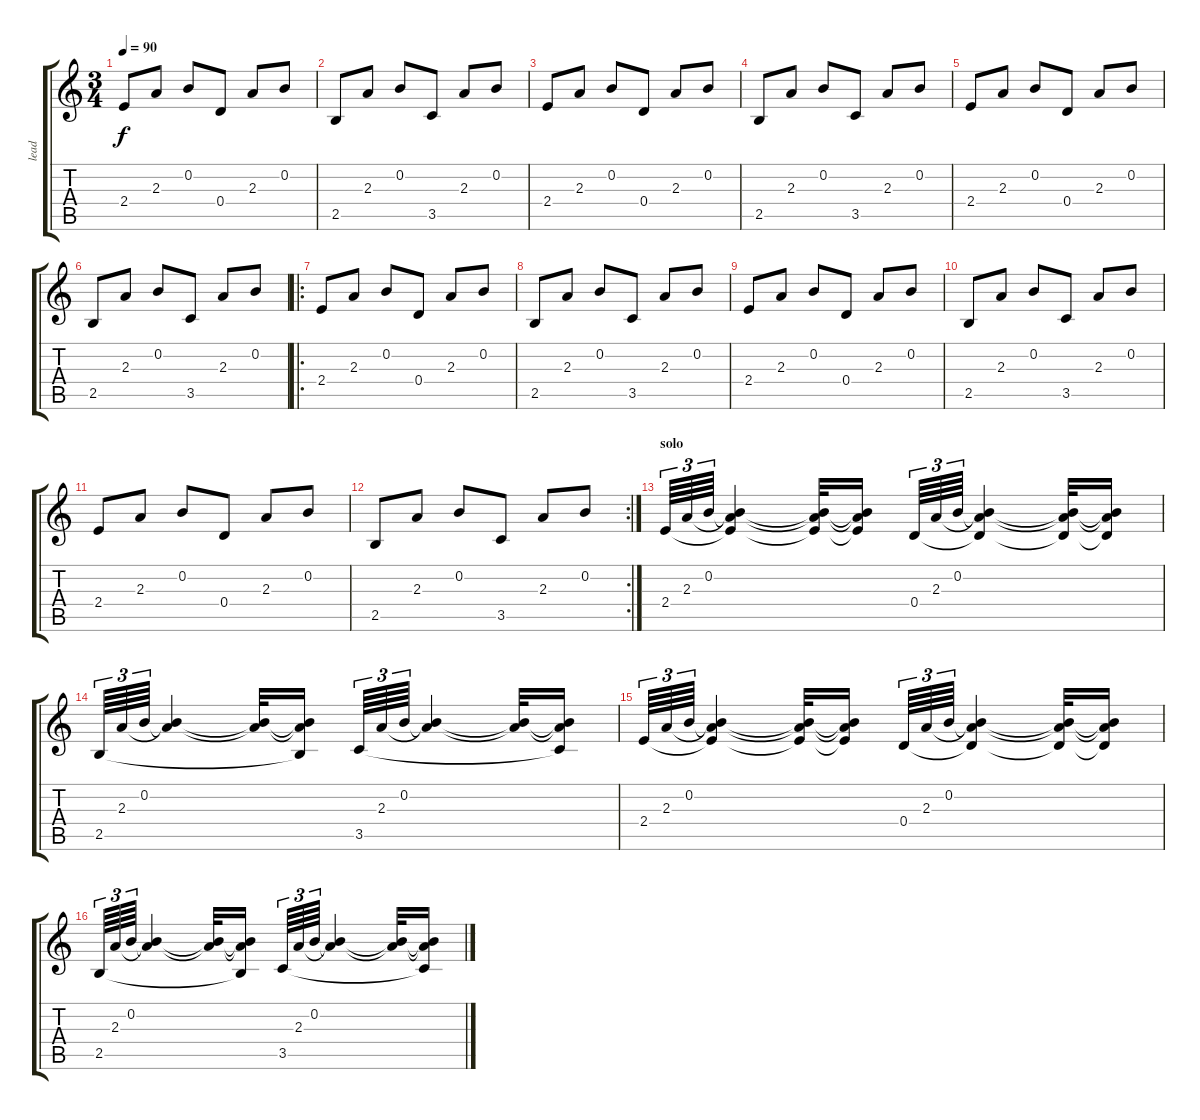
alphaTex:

\track ("lead" "lead") {instrument acousticguitarsteel}
\staff {score tabs}
\tuning (E4 B3 G3 D3 A2 E2) {hide}
\ts (3 4)
\tempo 90
\clef g2
\ks c
2.4.8{dy f} 2.3.8 0.2.8 0.4.8 2.3.8 0.2.8 |
2.5.8 2.3.8 0.2.8 3.5.8 2.3.8 0.2.8 |
2.4.8 2.3.8 0.2.8 0.4.8 2.3.8 0.2.8 |
2.5.8 2.3.8 0.2.8 3.5.8 2.3.8 0.2.8 |
2.4.8 2.3.8 0.2.8 0.4.8 2.3.8 0.2.8 |
2.5.8 2.3.8 0.2.8 3.5.8 2.3.8 0.2.8 |
\ro
2.4.8 2.3.8 0.2.8 0.4.8 2.3.8 0.2.8 |
2.5.8 2.3.8 0.2.8 3.5.8 2.3.8 0.2.8 |
2.4.8 2.3.8 0.2.8 0.4.8 2.3.8 0.2.8 |
2.5.8 2.3.8 0.2.8 3.5.8 2.3.8 0.2.8 |
2.4.8 2.3.8 0.2.8 0.4.8 2.3.8 0.2.8 |
\rc 2
2.5.8 2.3.8 0.2.8 3.5.8 2.3.8 0.2.8 |
\section ("" "solo")
2.4.64{tu (3 2)} 2.3.64{tu (3 2)} 0.2.64{tu (3 2)} (0.2{t} 2.3{t} 2.4{t}).4 (0.2{t} 2.3{t} 2.4{t}).32 (0.2{t} 2.3{t} 2.4{t}).16 0.4.64{tu (3 2)} 2.3.64{tu (3 2)} 0.2.64{tu (3 2)} (0.2{t} 2.3{t} 0.4{t}).4 (0.2{t} 2.3{t} 0.4{t}).32 (0.2{t} 2.3{t} 0.4{t}).16 |
2.5.64{tu (3 2)} 2.3.64{tu (3 2)} 0.2.64{tu (3 2)} (0.2{t} 2.3{t}).4 (0.2{t} 2.3{t}).32 (0.2{t} 2.3{t} 2.5{t}).16 3.5.64{tu (3 2)} 2.3.64{tu (3 2)} 0.2.64{tu (3 2)} (0.2{t} 2.3{t}).4 (0.2{t} 2.3{t}).32 (0.2{t} 2.3{t} 3.5{t}).16 |
2.4.64{tu (3 2)} 2.3.64{tu (3 2)} 0.2.64{tu (3 2)} (0.2{t} 2.3{t} 2.4{t}).4 (0.2{t} 2.3{t} 2.4{t}).32 (0.2{t} 2.3{t} 2.4{t}).16 0.4.64{tu (3 2)} 2.3.64{tu (3 2)} 0.2.64{tu (3 2)} (0.2{t} 2.3{t} 0.4{t}).4 (0.2{t} 2.3{t} 0.4{t}).32 (0.2{t} 2.3{t} 0.4{t}).16 |
2.5.64{tu (3 2)} 2.3.64{tu (3 2)} 0.2.64{tu (3 2)} (0.2{t} 2.3{t}).4 (0.2{t} 2.3{t}).32 (0.2{t} 2.3{t} 2.5{t}).16 3.5.64{tu (3 2)} 2.3.64{tu (3 2)} 0.2.64{tu (3 2)} (0.2{t} 2.3{t}).4 (0.2{t} 2.3{t}).32 (0.2{t} 2.3{t} 3.5{t}).16
